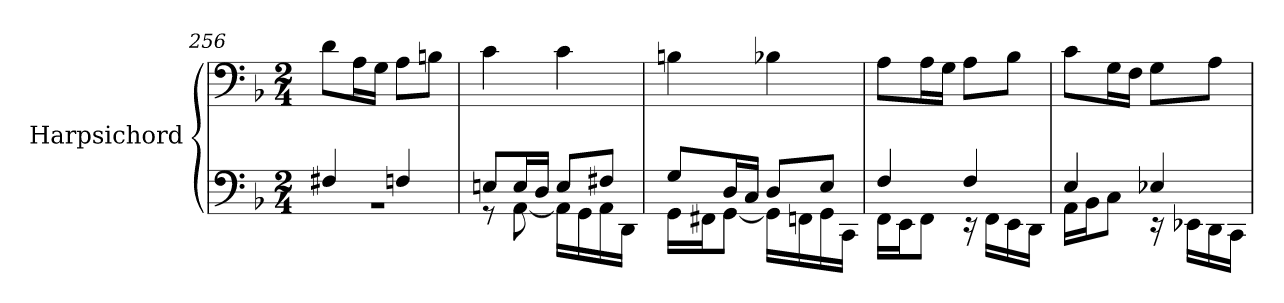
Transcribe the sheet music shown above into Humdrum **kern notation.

**kern	**kern
*part1	*part1
*staff2	*staff1
*I"Harpsichord	*
*I'Hch.	*
*clefF4	*clefF4
*k[b-]	*k[b-]
*M2/4	*M2/4
=256	=256
*^	*
4F#X/	2r	8d\L
.	.	16A\L
.	.	16G\JJ
4Fn/	.	8A\L
.	.	8Bn\J
=257	=257	=257
8En/L	8r	4c\
16E/L	[8AA\	.
16D/JJ	.	.
8E/L	16AA\LL]	4c\
.	16GG\	.
8F#X/J	16AA\	.
.	16DD\JJ	.
!!LO:LB:g=z
=258	=258	=258
8G/L	16GG\LL	4Bn\
.	16FF#X\J	.
16D/L	[8GG\J	.
16C/JJ	.	.
8D/L	16GG\LL]	4B-X\
.	16FFn\	.
8E/J	16GG\	.
.	16CC\JJ	.
=259	=259	=259
4F/	16FF\LL	8A\L
.	16EE\J	.
.	8FF\J	16A\L
.	.	16G\JJ
4F/	16r	8A\L
.	16FF\LL	.
.	16EE\	8B-\J
.	16DD\JJ	.
=260	=260	=260
4E/	16AA\LL	8c\L
.	16BB-\J	.
.	8C\J	16G\L
.	.	16F\JJ
4E-X/	16r	8G\L
.	16EE-X\LL	.
.	16DD\	8A\J
.	16CC\JJ	.
*v	*v	*
=	=
*-	*-
